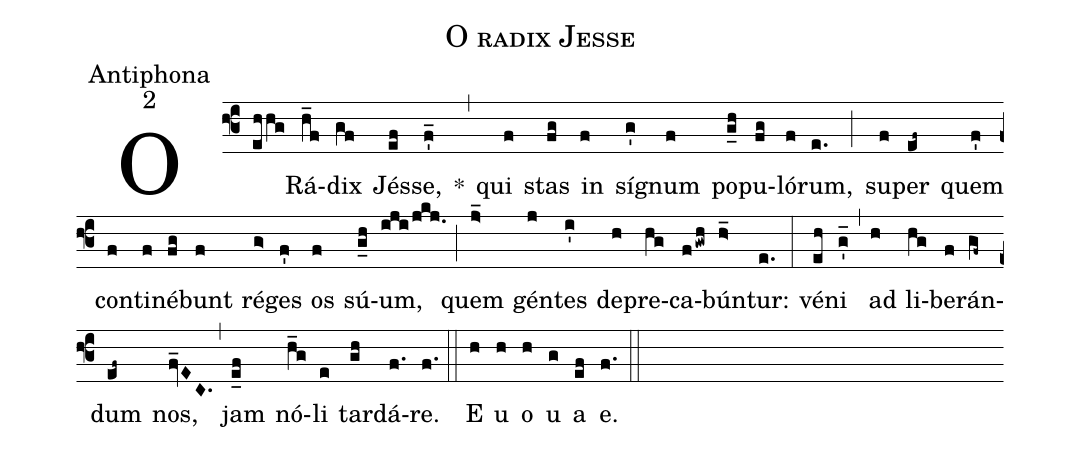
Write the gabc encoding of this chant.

name:O radix Jesse;
office-part:Antiphona;
mode:2;
%%
(f3) O(ehhg) Rá(h_f)dix(gf) Jés(ef)se,(f'_) *(,) qui(f) stas(fg) in(f) sí(g')gnum(f) po(g_h)pu(fg)ló(f)rum,(e.) (;) su(f)per(ef~) quem(f') con(f)ti(f)né(fg)bunt(f) ré(g>)ges(f') os(f) sú(g_h)um,(iji/jkj.) (;) quem(j>_) gén(j)tes(i') de(h)pre(hg)ca(fgwh)bún(h>_)tur:(e.) (:) vé(eh)ni(g'_) (,) ad(h) li(hg)be(f)rán(gf~)dum(ef~) nos,(fv_EC.) (,) jam(e_f) nó(h_g)li(e) tar(gh)dá(f.)re.(f.) (::) E(h) u(h) o(h) u(g) a(ef) e.(f.) (::)
